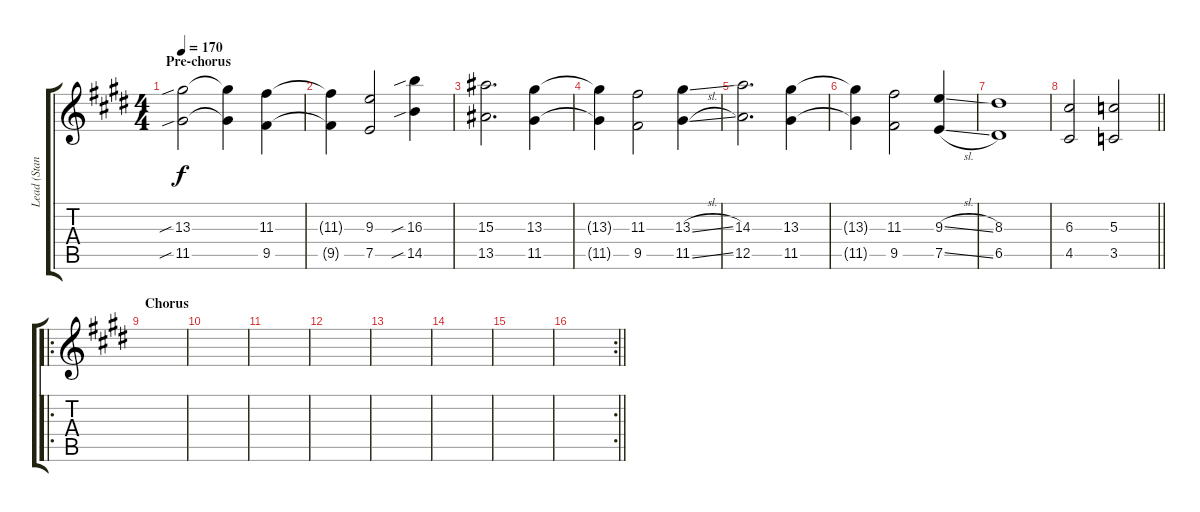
\track ("Lead (Standard tuning)" "Lead (Stan") {mute instrument overdrivenguitar}
\staff {score tabs}
\tuning (E4 B3 G3 D3 A2 E2) {hide}
\ts (4 4)
\section ("" "Pre-chorus")
\tempo 170
\clef g2
\ks c#minor
(13.3{sib} 11.5{sib}).2{dy f} (13.3{t} 11.5{t}).4 (11.3 9.5).4 |
(11.3{t} 9.5{t}).4 (9.3 7.5).2 (16.3{sib} 14.5{sib}).4 |
(15.3 13.5).2{d} (13.3 11.5).4 |
(13.3{t} 11.5{t}).4 (11.3 9.5).2 (13.3{sl} 11.5{sl}).4 |
(14.3 12.5).2{d} (13.3 11.5).4 |
(13.3{t} 11.5{t}).4 (11.3 9.5).2 (9.3{sl} 7.5{sl}).4 |
(8.3 6.5).1 |
\barLineRight lightlight
(6.3 4.5).2 (5.3 3.5).2 |
\ro
\section ("" "Chorus")
|
|
|
|
|
|
|
\rc 2
\barLineRight lightlight
